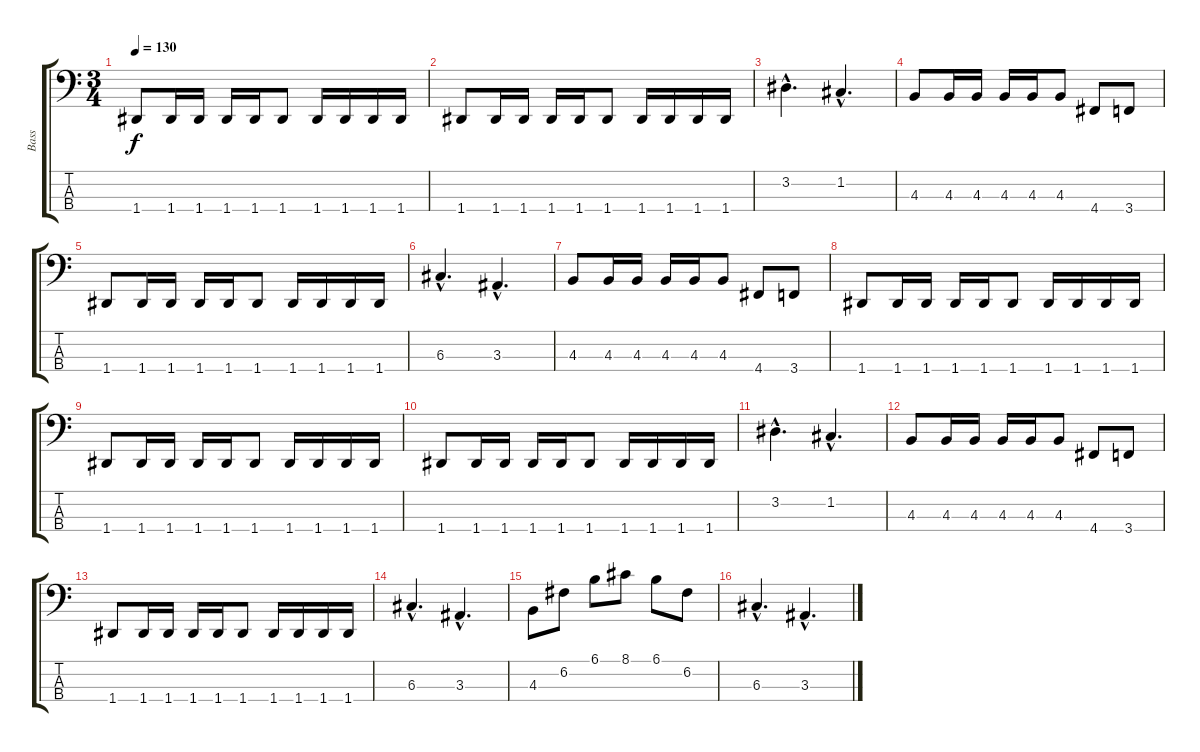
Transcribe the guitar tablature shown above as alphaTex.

\track ("Bass" "Bass") {instrument electricbassfinger}
\staff {score tabs}
\tuning (F2 C2 G1 D1) {hide}
\ts (3 4)
\tempo 130
\clef f4
\ks c
1.4.8{dy f} 1.4.16 1.4.16 1.4.16 1.4.16 1.4.8 1.4.16 1.4.16 1.4.16 1.4.16 |
1.4.8 1.4.16 1.4.16 1.4.16 1.4.16 1.4.8 1.4.16 1.4.16 1.4.16 1.4.16 |
3.2{hac}.4{d} 1.2{hac}.4{d} |
4.3.8 4.3.16 4.3.16 4.3.16 4.3.16 4.3.8 4.4.8 3.4.8 |
1.4.8 1.4.16 1.4.16 1.4.16 1.4.16 1.4.8 1.4.16 1.4.16 1.4.16 1.4.16 |
6.3{hac}.4{d} 3.3{hac}.4{d} |
4.3.8 4.3.16 4.3.16 4.3.16 4.3.16 4.3.8 4.4.8 3.4.8 |
1.4.8 1.4.16 1.4.16 1.4.16 1.4.16 1.4.8 1.4.16 1.4.16 1.4.16 1.4.16 |
1.4.8 1.4.16 1.4.16 1.4.16 1.4.16 1.4.8 1.4.16 1.4.16 1.4.16 1.4.16 |
1.4.8 1.4.16 1.4.16 1.4.16 1.4.16 1.4.8 1.4.16 1.4.16 1.4.16 1.4.16 |
3.2{hac}.4{d} 1.2{hac}.4{d} |
4.3.8 4.3.16 4.3.16 4.3.16 4.3.16 4.3.8 4.4.8 3.4.8 |
1.4.8 1.4.16 1.4.16 1.4.16 1.4.16 1.4.8 1.4.16 1.4.16 1.4.16 1.4.16 |
6.3{hac}.4{d} 3.3{hac}.4{d} |
4.3.8 6.2.8 6.1.8 8.1.8 6.1.8 6.2.8 |
6.3{hac}.4{d} 3.3{hac}.4{d}
